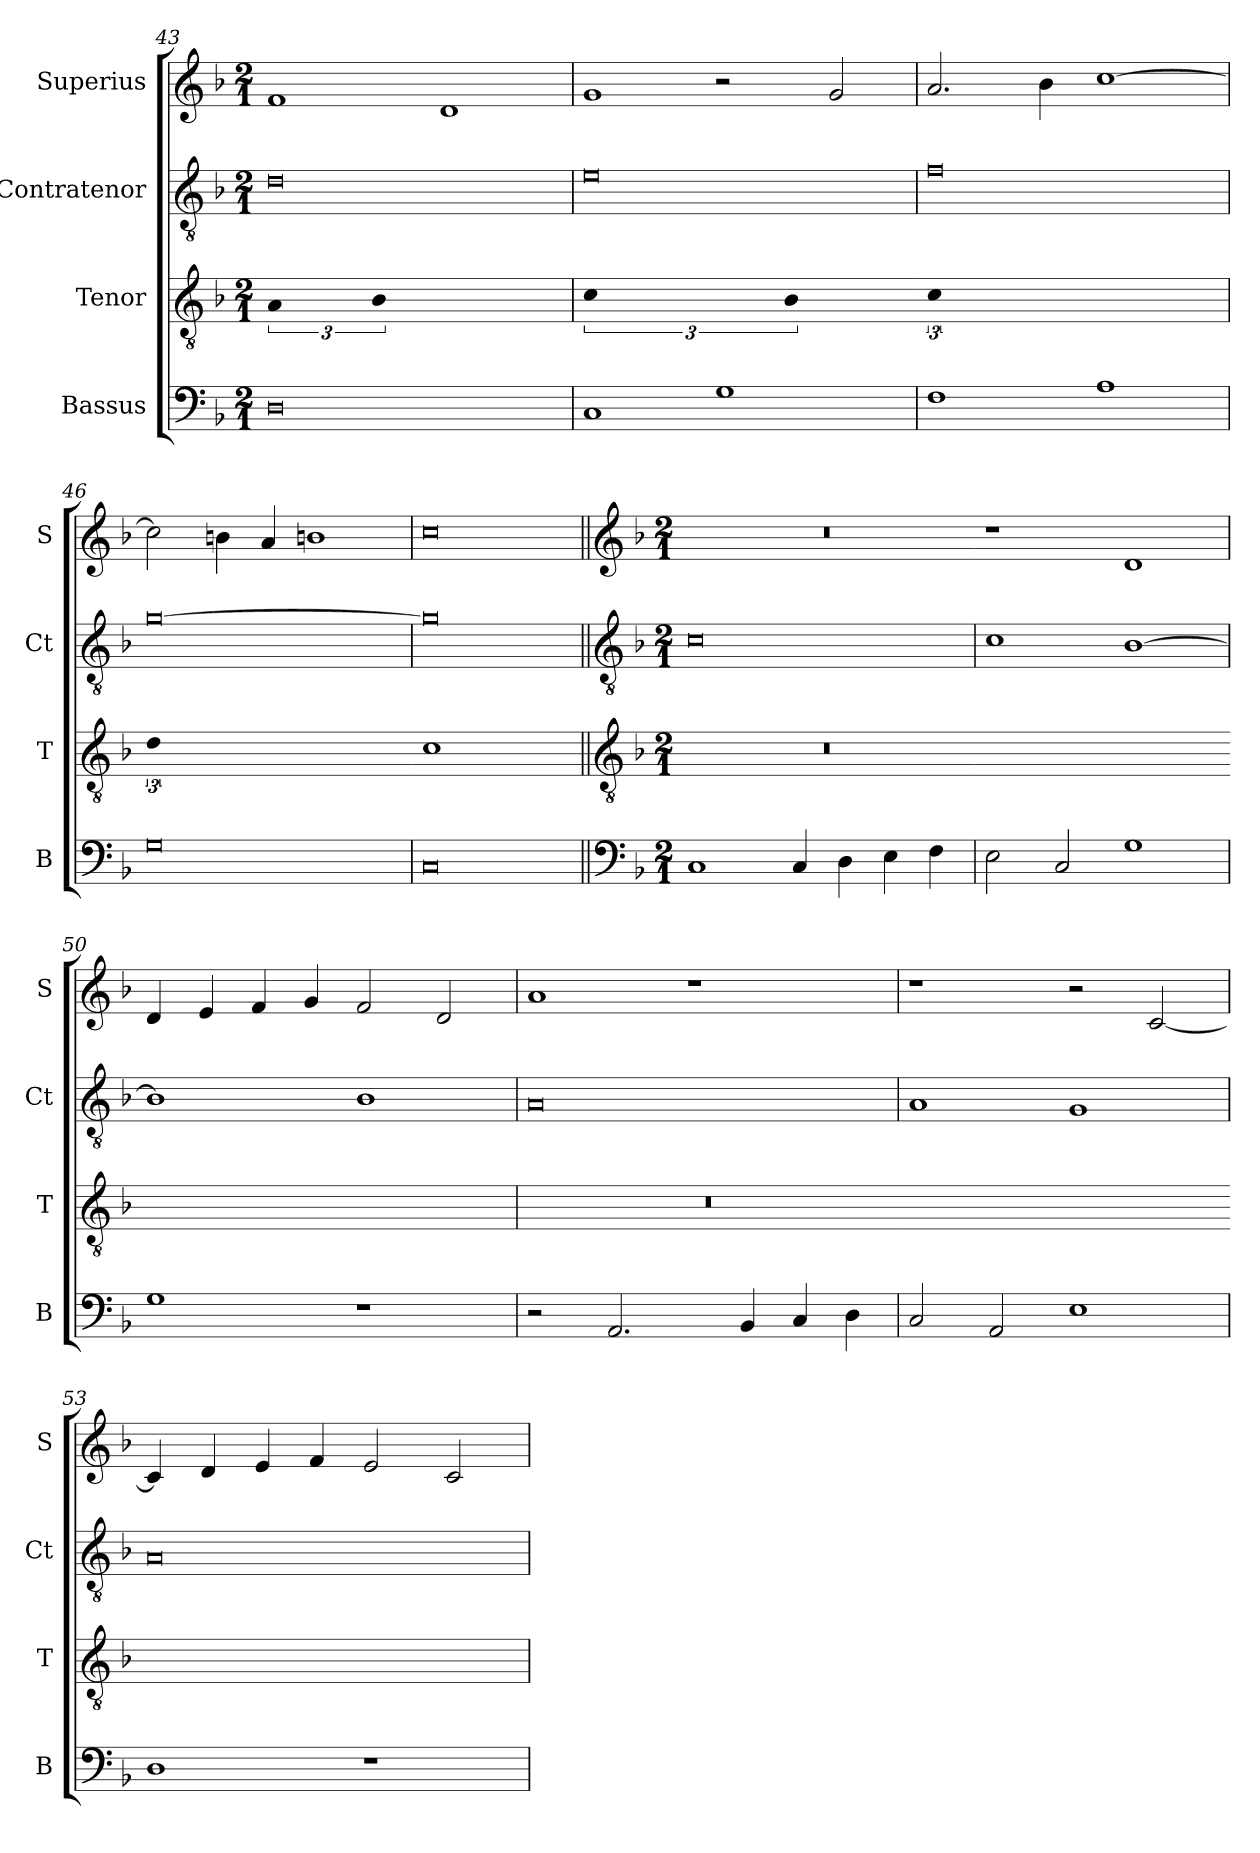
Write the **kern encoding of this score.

**kern	**kern	**kern	**kern
*part4	*part3	*part2	*part1
*staff4	*staff3	*staff2	*staff1
*I"Bassus	*I"Tenor	*I"Contratenor	*I"Superius
*I'B	*I'T	*I'Ct	*I'S
*clefF4	*clefGv2	*clefGv2	*clefG2
*k[b-]	*k[b-]	*k[b-]	*k[b-]
*d:	*d:	*d:	*d:
*M2/1	*M2/1	*M2/1	*M2/1
=43	=43	=43	=43
!	!LO:N:vis=2	!	!
0D	3%2A	0d	1f
!	!LO:N:vis=1	!	!
.	3%4B-	.	.
.	.	.	1d
=44	=44	=44	=44
!	!LO:N:vis=1	!	!
1C	3%4c	0e	1g
1G	.	.	2r
!	!LO:N:vis=2	!	!
.	3%2B-	.	.
.	.	.	2g
=45	=45-	=45	=45
!	!LO:N:vis=1	!	!
1F	3%4.c	0f	2.a
.	.	.	4b-
1A	.	.	[1cc
=46	=46	=46	=46
!	!LO:N:vis=1	!	!
0G	3%4.d	[0g	2cc]
.	.	.	4bn
.	.	.	4a
.	.	.	1bn
=47	=47-	=47	=47
!	!LO:N:vis=1	!	!
0C	0c	0g]	0cc
=48||	=48||	=48||	=48||
*clefF4	*clefGv2	*clefGv2	*clefG2
*k[b-]	*k[b-]	*k[b-]	*k[b-]
*M2/1	*M2/1	*M2/1	*M2/1
!	!LO:N:vis=1	!	!
1C	0r	0c	0r
4C	.	.	.
4D	.	.	.
4E	.	.	.
4F	.	.	.
=49	=49-	=49	=49
!	!LO:N:vis=1	!	!
2E	0ryy	1c	1r
2C	.	.	.
1G	.	[1B-	1d
=50	=50-	=50	=50
!	!LO:N:vis=1	!	!
1G	0ryy	1B-]	4d
.	.	.	4e
.	.	.	4f
.	.	.	4g
1r	.	1B-	2f
.	.	.	2d
=51	=51	=51	=51
!	!LO:N:vis=1	!	!
2r	0r	0A	1a
2.AA	.	.	.
.	.	.	1r
4BB-	.	.	.
4C	.	.	.
4D	.	.	.
=52	=52-	=52	=52
!	!LO:N:vis=1	!	!
2C	0ryy	1A	1r
2AA	.	.	.
1E	.	1G	2r
.	.	.	[2c
=53	=53-	=53	=53
!	!LO:N:vis=1	!	!
1D	0ryy	0A	4c]
.	.	.	4d
.	.	.	4e
.	.	.	4f
1r	.	.	2e
.	.	.	2c
=	=	=	=
*-	*-	*-	*-
